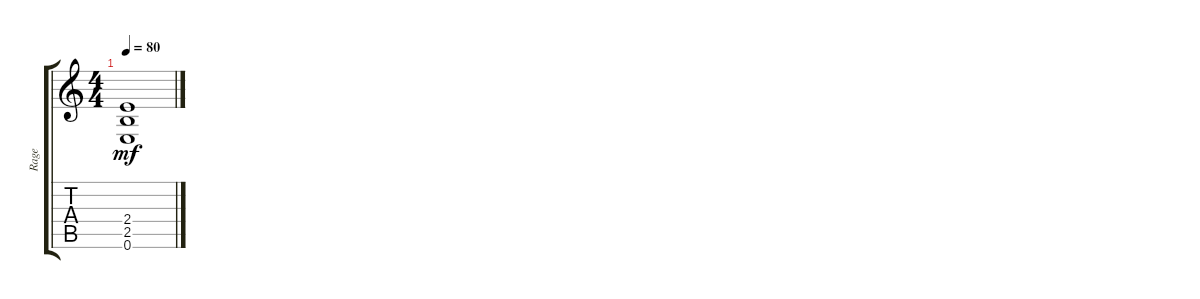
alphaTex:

\track ("Rage" "Rage") {instrument overdrivenguitar}
\staff {score tabs}
\tuning (E4 B3 G3 D3 A2 E2) {hide}
\ts (4 4)
\tempo 80
\clef g2
\ks c
(2.4 2.5 0.6).1{dy mf}
